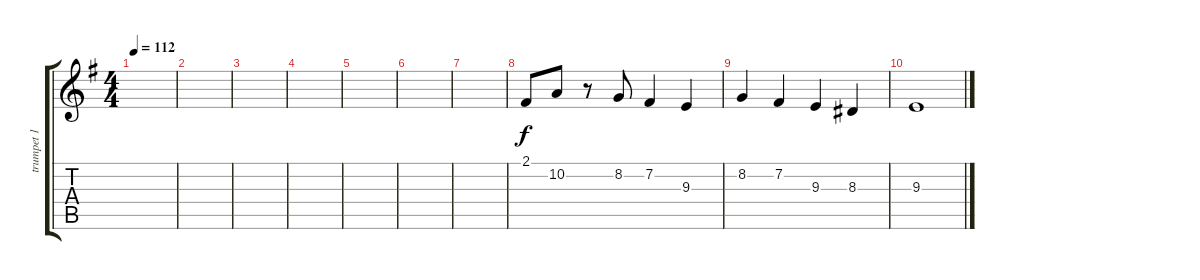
\track ("trumpet 1" "trumpet 1") {instrument trumpet}
\staff {score tabs}
\tuning (E4 B3 G3 D3 A2 E2) {hide}
\ts (4 4)
\tempo 112
\clef g2
\ks g
|
|
|
|
|
|
|
2.1.8 10.2.8 r.8 8.2.8 7.2.4 9.3.4 |
8.2.4 7.2.4 9.3.4 8.3.4 |
9.3.1
